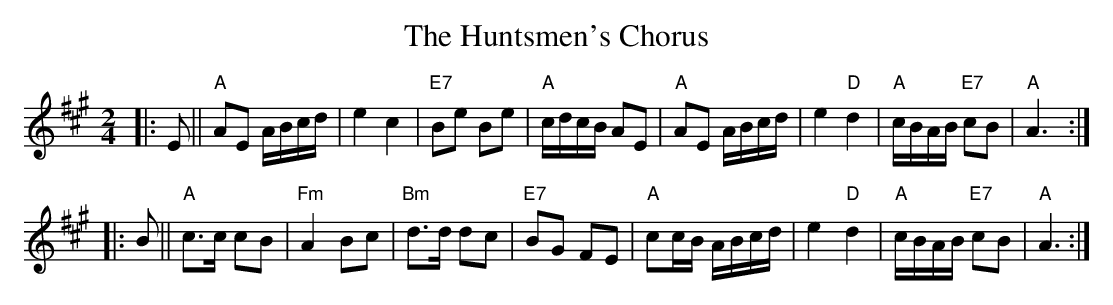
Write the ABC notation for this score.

X:1
T:The Huntsmen's Chorus
M:2/4
L:1/8
K:A
|: E || "A"AE A/B/c/d/ | e2 c2 |  "E7"Be Be | "A"c/d/c/B/ AE \
| "A"AE A/B/c/d/ | e2 "D"d2 | "A"c/B/A/B/ "E7"cB | "A"A3 :|
|: B || "A"c>c cB | "Fm"A2 Bc | "Bm"d>d dc | "E7"BG FE \
| "A"cc/B/ A/B/c/d/ | e2 "D"d2 | "A"c/B/A/B/ "E7"cB | "A"A3 :|
